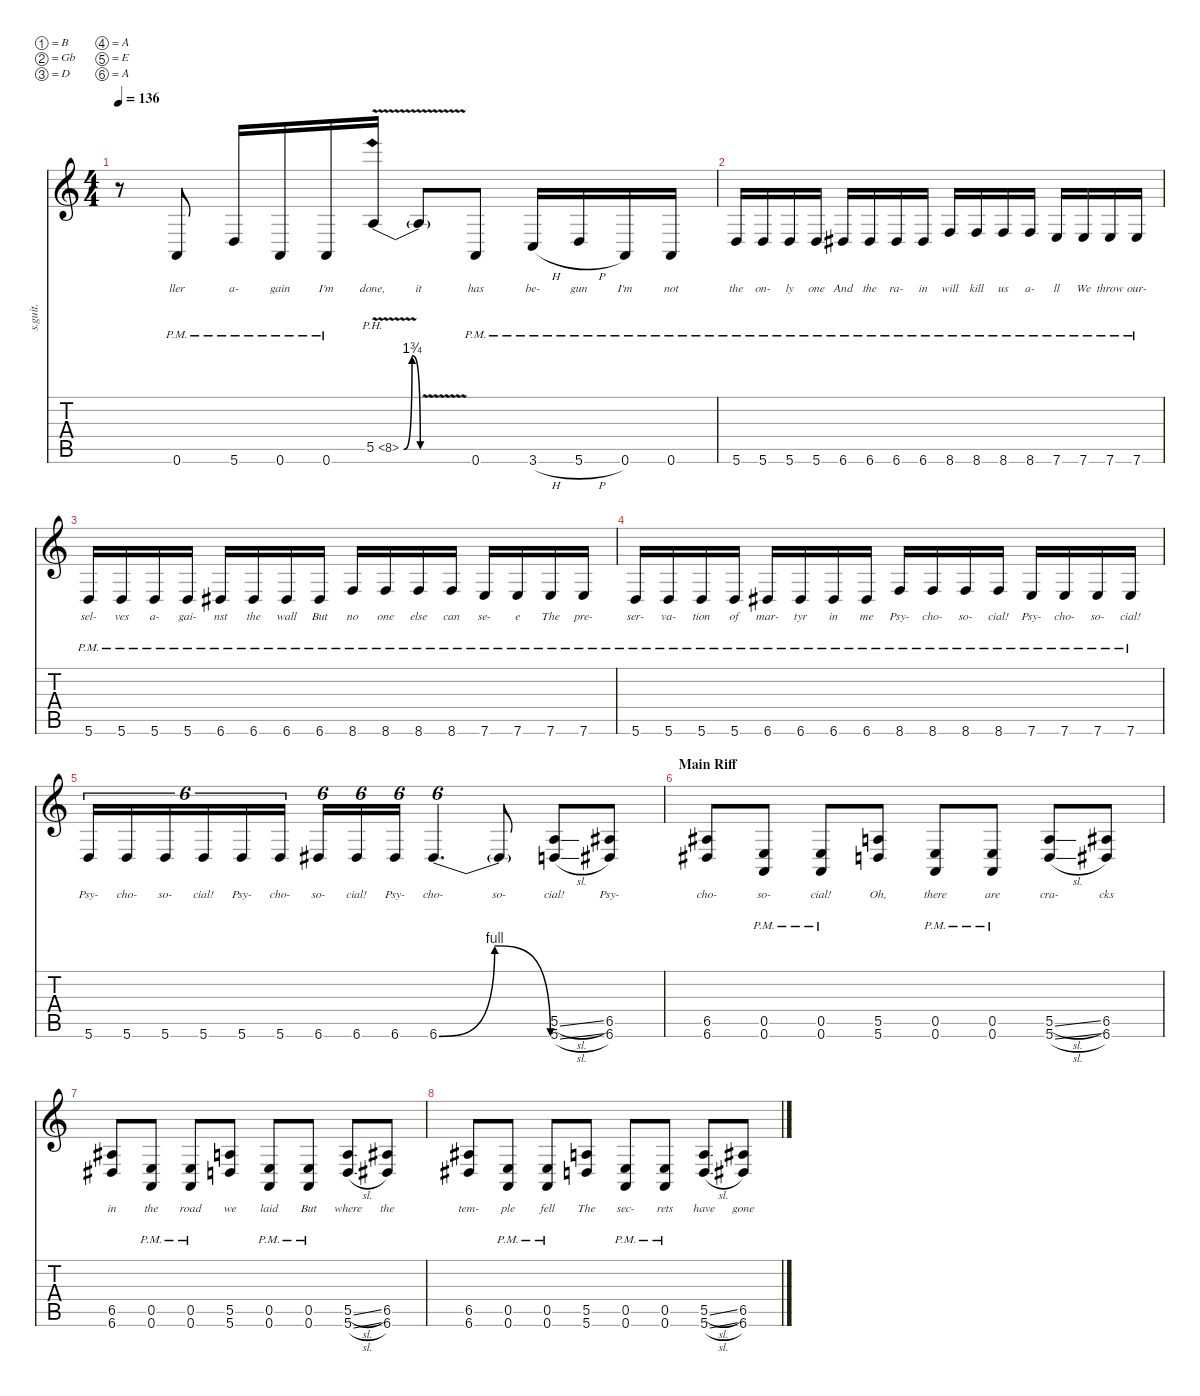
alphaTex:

\defaultSystemsLayout 4
\hideDynamics
\bracketExtendMode nobrackets
\track ("Mick Thomson" "s.guit.") {instrument distortionguitar}
\staff {score tabs}
\tuning (B3 Gb3 D3 A2 E2 A1)
\ts (4 4)
\tempo 136
\clef g2
\ks c
r.8{dy fff} 0.6{pm}.8{lyrics (0 "ller") lyrics (1 "") lyrics (2 "") lyrics (3 "") lyrics (4 "")} 5.6{pm}.16{lyrics (0 "a-") lyrics (1 "") lyrics (2 "") lyrics (3 "") lyrics (4 "")} 0.6{pm}.16{lyrics (0 "gain") lyrics (1 "") lyrics (2 "") lyrics (3 "") lyrics (4 "")} 0.6{pm}.16{lyrics (0 "I'm") lyrics (1 "") lyrics (2 "") lyrics (3 "") lyrics (4 "")} 5.5{be (bendrelease 0 0 7.8 7 55.8 7 58.8 0) ph 3 v}.16{lyrics (0 "done,") lyrics (1 "") lyrics (2 "") lyrics (3 "") lyrics (4 "") dy mp} 5.5{v t}.8{lyrics (0 "it") lyrics (1 "") lyrics (2 "") lyrics (3 "") lyrics (4 "")} 0.6{pm}.8{lyrics (0 "has") lyrics (1 "") lyrics (2 "") lyrics (3 "") lyrics (4 "") dy fff} 3.6{h pm}.16{lyrics (0 "be-") lyrics (1 "") lyrics (2 "") lyrics (3 "") lyrics (4 "")} 5.6{h pm}.16{lyrics (0 "gun") lyrics (1 "") lyrics (2 "") lyrics (3 "") lyrics (4 "")} 0.6{pm}.16{lyrics (0 "I'm") lyrics (1 "") lyrics (2 "") lyrics (3 "") lyrics (4 "")} 0.6{pm}.16{lyrics (0 "not") lyrics (1 "") lyrics (2 "") lyrics (3 "") lyrics (4 "")} |
5.6{pm}.16{lyrics (0 "the") lyrics (1 "") lyrics (2 "") lyrics (3 "") lyrics (4 "")} 5.6{pm}.16{lyrics (0 "on-") lyrics (1 "") lyrics (2 "") lyrics (3 "") lyrics (4 "")} 5.6{pm}.16{lyrics (0 "ly") lyrics (1 "") lyrics (2 "") lyrics (3 "") lyrics (4 "")} 5.6{pm}.16{lyrics (0 "one") lyrics (1 "") lyrics (2 "") lyrics (3 "") lyrics (4 "")} 6.6{pm acc #}.16{lyrics (0 "And") lyrics (1 "") lyrics (2 "") lyrics (3 "") lyrics (4 "")} 6.6{pm acc #}.16{lyrics (0 "the") lyrics (1 "") lyrics (2 "") lyrics (3 "") lyrics (4 "")} 6.6{pm acc #}.16{lyrics (0 "ra-") lyrics (1 "") lyrics (2 "") lyrics (3 "") lyrics (4 "")} 6.6{pm acc #}.16{lyrics (0 "in") lyrics (1 "") lyrics (2 "") lyrics (3 "") lyrics (4 "")} 8.6{pm}.16{lyrics (0 "will") lyrics (1 "") lyrics (2 "") lyrics (3 "") lyrics (4 "")} 8.6{pm}.16{lyrics (0 "kill") lyrics (1 "") lyrics (2 "") lyrics (3 "") lyrics (4 "")} 8.6{pm}.16{lyrics (0 "us") lyrics (1 "") lyrics (2 "") lyrics (3 "") lyrics (4 "")} 8.6{pm}.16{lyrics (0 "a-") lyrics (1 "") lyrics (2 "") lyrics (3 "") lyrics (4 "")} 7.6{pm}.16{lyrics (0 "ll") lyrics (1 "") lyrics (2 "") lyrics (3 "") lyrics (4 "")} 7.6{pm}.16{lyrics (0 "We") lyrics (1 "") lyrics (2 "") lyrics (3 "") lyrics (4 "")} 7.6{pm}.16{lyrics (0 "throw") lyrics (1 "") lyrics (2 "") lyrics (3 "") lyrics (4 "")} 7.6{pm}.16{lyrics (0 "our-") lyrics (1 "") lyrics (2 "") lyrics (3 "") lyrics (4 "")} |
5.6{pm}.16{lyrics (0 "sel-") lyrics (1 "") lyrics (2 "") lyrics (3 "") lyrics (4 "")} 5.6{pm}.16{lyrics (0 "ves") lyrics (1 "") lyrics (2 "") lyrics (3 "") lyrics (4 "")} 5.6{pm}.16{lyrics (0 "a-") lyrics (1 "") lyrics (2 "") lyrics (3 "") lyrics (4 "")} 5.6{pm}.16{lyrics (0 "gai-") lyrics (1 "") lyrics (2 "") lyrics (3 "") lyrics (4 "")} 6.6{pm acc #}.16{lyrics (0 "nst") lyrics (1 "") lyrics (2 "") lyrics (3 "") lyrics (4 "")} 6.6{pm acc #}.16{lyrics (0 "the") lyrics (1 "") lyrics (2 "") lyrics (3 "") lyrics (4 "")} 6.6{pm acc #}.16{lyrics (0 "wall") lyrics (1 "") lyrics (2 "") lyrics (3 "") lyrics (4 "")} 6.6{pm acc #}.16{lyrics (0 "But") lyrics (1 "") lyrics (2 "") lyrics (3 "") lyrics (4 "")} 8.6{pm}.16{lyrics (0 "no") lyrics (1 "") lyrics (2 "") lyrics (3 "") lyrics (4 "")} 8.6{pm}.16{lyrics (0 "one") lyrics (1 "") lyrics (2 "") lyrics (3 "") lyrics (4 "")} 8.6{pm}.16{lyrics (0 "else") lyrics (1 "") lyrics (2 "") lyrics (3 "") lyrics (4 "")} 8.6{pm}.16{lyrics (0 "can") lyrics (1 "") lyrics (2 "") lyrics (3 "") lyrics (4 "")} 7.6{pm}.16{lyrics (0 "se-") lyrics (1 "") lyrics (2 "") lyrics (3 "") lyrics (4 "")} 7.6{pm}.16{lyrics (0 "e") lyrics (1 "") lyrics (2 "") lyrics (3 "") lyrics (4 "")} 7.6{pm}.16{lyrics (0 "The") lyrics (1 "") lyrics (2 "") lyrics (3 "") lyrics (4 "")} 7.6{pm}.16{lyrics (0 "pre-") lyrics (1 "") lyrics (2 "") lyrics (3 "") lyrics (4 "")} |
5.6{pm}.16{lyrics (0 "ser-") lyrics (1 "") lyrics (2 "") lyrics (3 "") lyrics (4 "")} 5.6{pm}.16{lyrics (0 "va-") lyrics (1 "") lyrics (2 "") lyrics (3 "") lyrics (4 "")} 5.6{pm}.16{lyrics (0 "tion") lyrics (1 "") lyrics (2 "") lyrics (3 "") lyrics (4 "")} 5.6{pm}.16{lyrics (0 "of") lyrics (1 "") lyrics (2 "") lyrics (3 "") lyrics (4 "")} 6.6{pm acc #}.16{lyrics (0 "mar-") lyrics (1 "") lyrics (2 "") lyrics (3 "") lyrics (4 "")} 6.6{pm acc #}.16{lyrics (0 "tyr") lyrics (1 "") lyrics (2 "") lyrics (3 "") lyrics (4 "")} 6.6{pm acc #}.16{lyrics (0 "in") lyrics (1 "") lyrics (2 "") lyrics (3 "") lyrics (4 "")} 6.6{pm acc #}.16{lyrics (0 "me") lyrics (1 "") lyrics (2 "") lyrics (3 "") lyrics (4 "")} 8.6{pm}.16{lyrics (0 "Psy-") lyrics (1 "") lyrics (2 "") lyrics (3 "") lyrics (4 "")} 8.6{pm}.16{lyrics (0 "cho-") lyrics (1 "") lyrics (2 "") lyrics (3 "") lyrics (4 "")} 8.6{pm}.16{lyrics (0 "so-") lyrics (1 "") lyrics (2 "") lyrics (3 "") lyrics (4 "")} 8.6{pm}.16{lyrics (0 "cial!") lyrics (1 "") lyrics (2 "") lyrics (3 "") lyrics (4 "")} 7.6{pm}.16{lyrics (0 "Psy-") lyrics (1 "") lyrics (2 "") lyrics (3 "") lyrics (4 "")} 7.6{pm}.16{lyrics (0 "cho-") lyrics (1 "") lyrics (2 "") lyrics (3 "") lyrics (4 "")} 7.6{pm}.16{lyrics (0 "so-") lyrics (1 "") lyrics (2 "") lyrics (3 "") lyrics (4 "")} 7.6{pm}.16{lyrics (0 "cial!") lyrics (1 "") lyrics (2 "") lyrics (3 "") lyrics (4 "")} |
5.6.16{tu (6 4) lyrics (0 "Psy-") lyrics (1 "") lyrics (2 "") lyrics (3 "") lyrics (4 "") dy f} 5.6.16{tu (6 4) lyrics (0 "cho-") lyrics (1 "") lyrics (2 "") lyrics (3 "") lyrics (4 "") dy fff} 5.6.16{tu (6 4) lyrics (0 "so-") lyrics (1 "") lyrics (2 "") lyrics (3 "") lyrics (4 "")} 5.6.16{tu (6 4) lyrics (0 "cial!") lyrics (1 "") lyrics (2 "") lyrics (3 "") lyrics (4 "") dy f} 5.6.16{tu (6 4) lyrics (0 "Psy-") lyrics (1 "") lyrics (2 "") lyrics (3 "") lyrics (4 "")} 5.6.16{tu (6 4) lyrics (0 "cho-") lyrics (1 "") lyrics (2 "") lyrics (3 "") lyrics (4 "")} 6.6{acc #}.16{tu (6 4) lyrics (0 "so-") lyrics (1 "") lyrics (2 "") lyrics (3 "") lyrics (4 "")} 6.6{acc #}.16{tu (6 4) lyrics (0 "cial!") lyrics (1 "") lyrics (2 "") lyrics (3 "") lyrics (4 "") dy fff} 6.6{acc #}.16{tu (6 4) lyrics (0 "Psy-") lyrics (1 "") lyrics (2 "") lyrics (3 "") lyrics (4 "")} 6.6{be (bendrelease 0 0 4.8 4 7.199999999999999 4 34.8 0) acc #}.4{d tu (6 4) lyrics (0 "cho-") lyrics (1 "") lyrics (2 "") lyrics (3 "") lyrics (4 "") dy f} 6.6{t acc #}.8{lyrics (0 "so-") lyrics (1 "") lyrics (2 "") lyrics (3 "") lyrics (4 "")} (5.5{sl} 5.6{sl}).8{lyrics (0 "cial!") lyrics (1 "") lyrics (2 "") lyrics (3 "") lyrics (4 "")} (6.5{acc #} 6.6{acc #}).8{lyrics (0 "Psy-") lyrics (1 "") lyrics (2 "") lyrics (3 "") lyrics (4 "")} |
\section ("" "Main Riff")
(6.5{acc #} 6.6{acc #}).8{lyrics (0 "cho-") lyrics (1 "") lyrics (2 "") lyrics (3 "") lyrics (4 "")} (0.5{pm} 0.6{pm}).8{lyrics (0 "so-") lyrics (1 "") lyrics (2 "") lyrics (3 "") lyrics (4 "")} (0.5{pm} 0.6{pm}).8{lyrics (0 "cial!") lyrics (1 "") lyrics (2 "") lyrics (3 "") lyrics (4 "")} (5.5 5.6).8{lyrics (0 "Oh,") lyrics (1 "") lyrics (2 "") lyrics (3 "") lyrics (4 "")} (0.5{pm} 0.6{pm}).8{lyrics (0 "there") lyrics (1 "") lyrics (2 "") lyrics (3 "") lyrics (4 "")} (0.5{pm} 0.6{pm}).8{lyrics (0 "are") lyrics (1 "") lyrics (2 "") lyrics (3 "") lyrics (4 "")} (5.5{sl} 5.6{sl}).8{lyrics (0 "cra-") lyrics (1 "") lyrics (2 "") lyrics (3 "") lyrics (4 "")} (6.5{acc #} 6.6{acc #}).8{lyrics (0 "cks") lyrics (1 "") lyrics (2 "") lyrics (3 "") lyrics (4 "")} |
(6.5{acc #} 6.6{acc #}).8{lyrics (0 "in") lyrics (1 "") lyrics (2 "") lyrics (3 "") lyrics (4 "")} (0.5{pm} 0.6{pm}).8{lyrics (0 "the") lyrics (1 "") lyrics (2 "") lyrics (3 "") lyrics (4 "")} (0.5{pm} 0.6{pm}).8{lyrics (0 "road") lyrics (1 "") lyrics (2 "") lyrics (3 "") lyrics (4 "")} (5.5 5.6).8{lyrics (0 "we") lyrics (1 "") lyrics (2 "") lyrics (3 "") lyrics (4 "")} (0.5{pm} 0.6{pm}).8{lyrics (0 "laid") lyrics (1 "") lyrics (2 "") lyrics (3 "") lyrics (4 "")} (0.5{pm} 0.6{pm}).8{lyrics (0 "But") lyrics (1 "") lyrics (2 "") lyrics (3 "") lyrics (4 "")} (5.5{sl} 5.6{sl}).8{lyrics (0 "where") lyrics (1 "") lyrics (2 "") lyrics (3 "") lyrics (4 "")} (6.5{acc #} 6.6{acc #}).8{lyrics (0 "the") lyrics (1 "") lyrics (2 "") lyrics (3 "") lyrics (4 "")} |
(6.5{acc #} 6.6{acc #}).8{lyrics (0 "tem-") lyrics (1 "") lyrics (2 "") lyrics (3 "") lyrics (4 "")} (0.5{pm} 0.6{pm}).8{lyrics (0 "ple") lyrics (1 "") lyrics (2 "") lyrics (3 "") lyrics (4 "")} (0.5{pm} 0.6{pm}).8{lyrics (0 "fell") lyrics (1 "") lyrics (2 "") lyrics (3 "") lyrics (4 "")} (5.5 5.6).8{lyrics (0 "The") lyrics (1 "") lyrics (2 "") lyrics (3 "") lyrics (4 "")} (0.5{pm} 0.6{pm}).8{lyrics (0 "sec-") lyrics (1 "") lyrics (2 "") lyrics (3 "") lyrics (4 "")} (0.5{pm} 0.6{pm}).8{lyrics (0 "rets") lyrics (1 "") lyrics (2 "") lyrics (3 "") lyrics (4 "")} (5.5{sl} 5.6{sl}).8{lyrics (0 "have") lyrics (1 "") lyrics (2 "") lyrics (3 "") lyrics (4 "")} (6.5{acc #} 6.6{acc #}).8{lyrics (0 "gone") lyrics (1 "") lyrics (2 "") lyrics (3 "") lyrics (4 "")}
